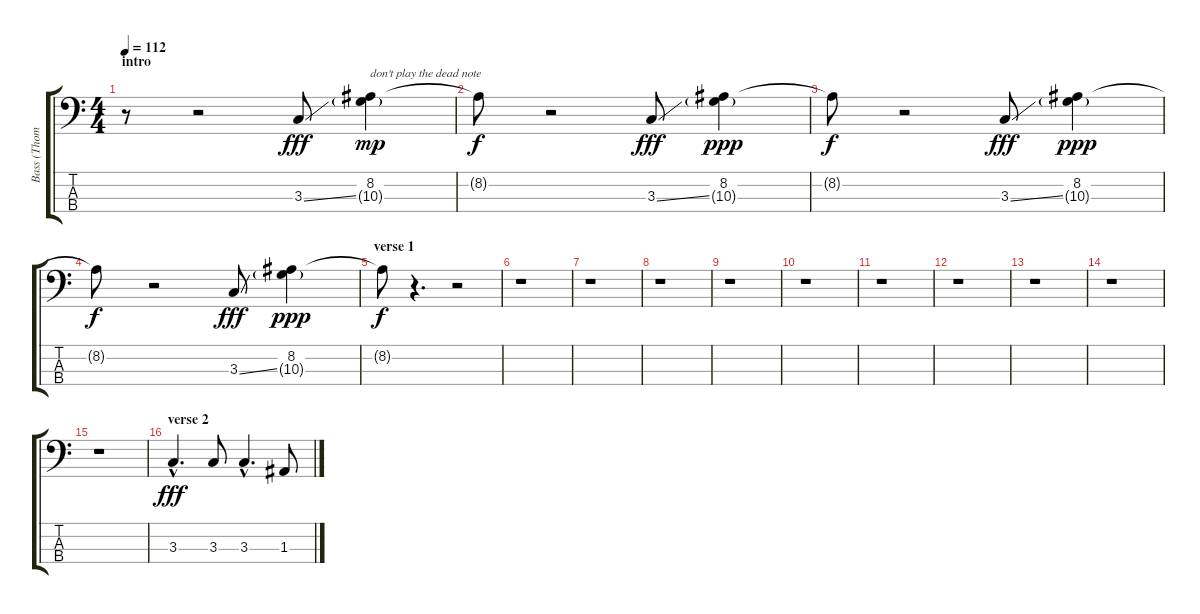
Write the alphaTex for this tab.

\track ("Bass (Thompson)" "Bass (Thom") {instrument electricbasspick}
\staff {score tabs}
\tuning (G2 D2 A1 E1) {hide}
\ts (4 4)
\section ("" "intro")
\tempo 112
\clef f4
\ks c
r.8{dy fff instrument electricbasspick} r.2 3.3{ss}.8 (8.2 10.3{g}).4{txt "don't play the dead note" dy mp} |
8.2{t}.8{dy f} r.2 3.3{ss}.8{dy fff} (8.2 10.3{g}).4{dy ppp} |
8.2{t}.8{dy f} r.2 3.3{ss}.8{dy fff} (8.2 10.3{g}).4{dy ppp} |
8.2{t}.8{dy f} r.2 3.3{ss}.8{dy fff} (8.2 10.3{g}).4{dy ppp} |
\section ("" "verse 1")
8.2{t}.8{dy f} r.4{d} r.2 |
r.1 |
r.1 |
r.1 |
r.1 |
r.1 |
r.1 |
r.1 |
r.1 |
r.1 |
r.1 |
\section ("" "verse 2")
3.3{hac}.4{d dy fff} 3.3.8 3.3{hac}.4{d} 1.3.8
